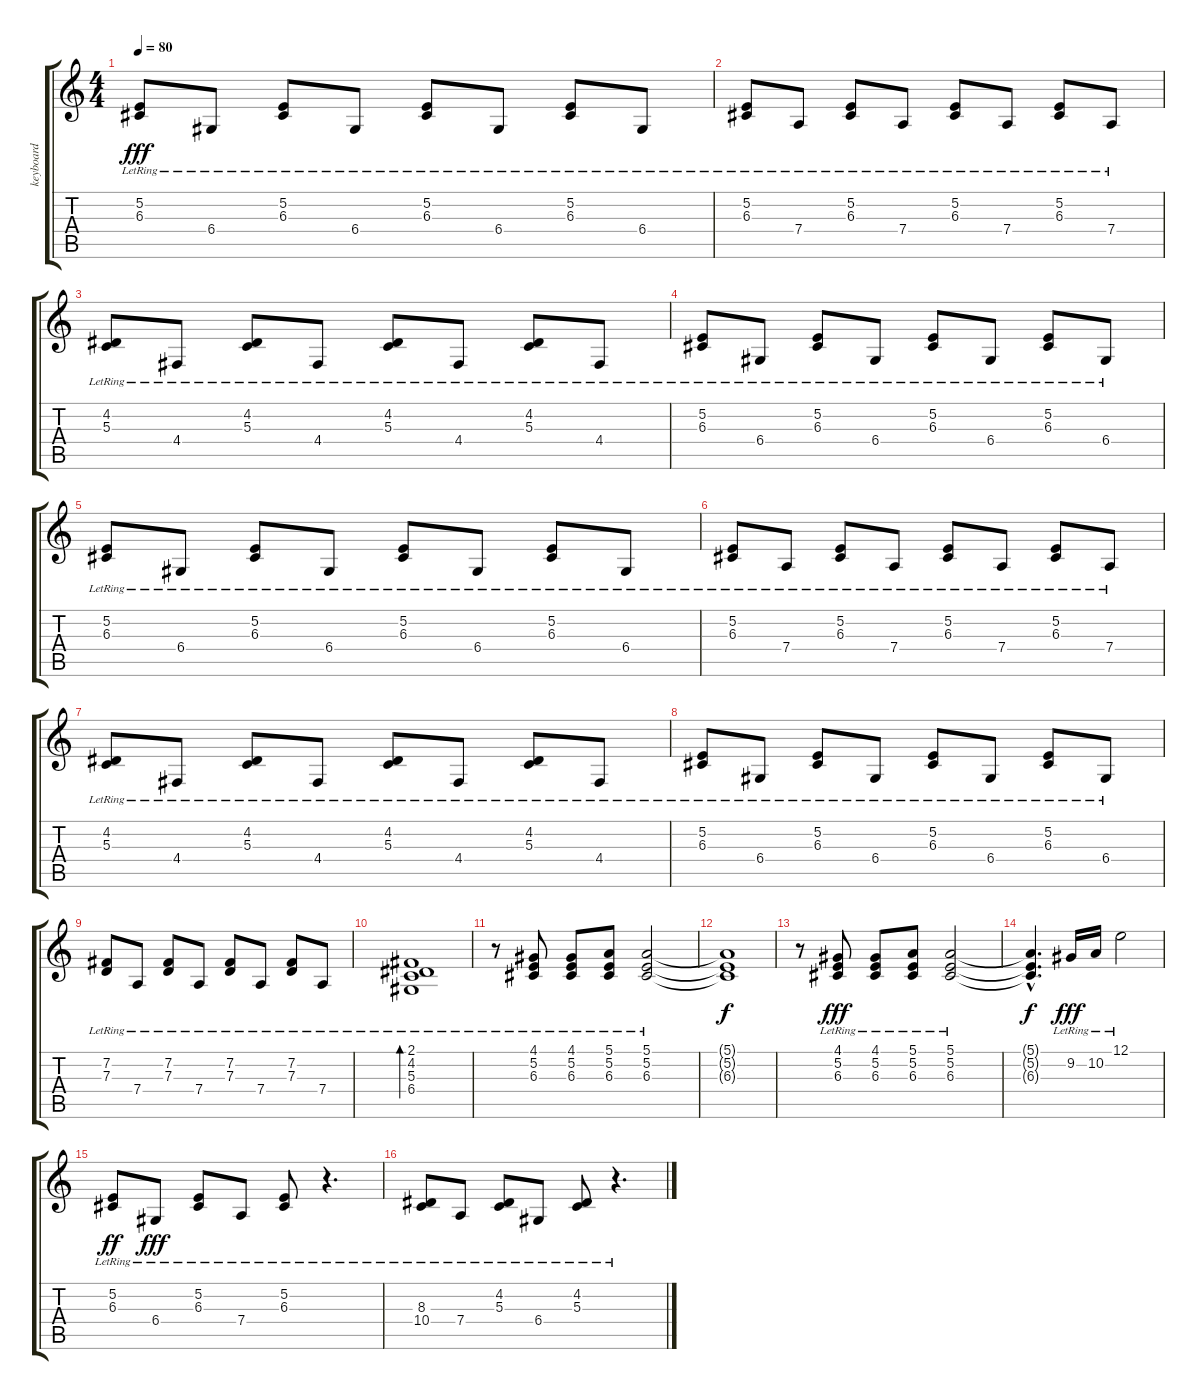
\track ("keyboard" "keyboard") {instrument brightacousticpiano}
\staff {score tabs}
\tuning (E4 B3 G3 D3 A2 E2) {hide}
\ts (4 4)
\tempo 80
\clef g2
\ks c
(5.2{lr} 6.3{lr}).8{dy fff volume 13} 6.4{lr}.8 (5.2{lr} 6.3{lr}).8 6.4{lr}.8 (5.2{lr} 6.3{lr}).8 6.4{lr}.8 (5.2{lr} 6.3{lr}).8 6.4{lr}.8 |
(5.2{lr} 6.3{lr}).8 7.4{lr}.8 (5.2{lr} 6.3{lr}).8 7.4{lr}.8 (5.2{lr} 6.3{lr}).8 7.4{lr}.8 (5.2{lr} 6.3{lr}).8 7.4{lr}.8 |
(4.2{lr} 5.3{lr}).8 4.4{lr}.8 (4.2{lr} 5.3{lr}).8 4.4{lr}.8 (4.2{lr} 5.3{lr}).8 4.4{lr}.8 (4.2{lr} 5.3{lr}).8 4.4{lr}.8 |
(5.2{lr} 6.3{lr}).8 6.4{lr}.8 (5.2{lr} 6.3{lr}).8 6.4{lr}.8 (5.2{lr} 6.3{lr}).8 6.4{lr}.8 (5.2{lr} 6.3{lr}).8 6.4{lr}.8 |
(5.2{lr} 6.3{lr}).8 6.4{lr}.8 (5.2{lr} 6.3{lr}).8 6.4{lr}.8 (5.2{lr} 6.3{lr}).8 6.4{lr}.8 (5.2{lr} 6.3{lr}).8 6.4{lr}.8 |
(5.2{lr} 6.3{lr}).8 7.4{lr}.8 (5.2{lr} 6.3{lr}).8 7.4{lr}.8 (5.2{lr} 6.3{lr}).8 7.4{lr}.8 (5.2{lr} 6.3{lr}).8 7.4{lr}.8 |
(4.2{lr} 5.3{lr}).8 4.4{lr}.8 (4.2{lr} 5.3{lr}).8 4.4{lr}.8 (4.2{lr} 5.3{lr}).8 4.4{lr}.8 (4.2{lr} 5.3{lr}).8 4.4{lr}.8 |
(5.2{lr} 6.3{lr}).8 6.4{lr}.8 (5.2{lr} 6.3{lr}).8 6.4{lr}.8 (5.2{lr} 6.3{lr}).8 6.4{lr}.8 (5.2{lr} 6.3{lr}).8 6.4{lr}.8 |
(7.2{lr} 7.3{lr}).8 7.4{lr}.8 (7.2{lr} 7.3{lr}).8 7.4{lr}.8 (7.2{lr} 7.3{lr}).8 7.4{lr}.8 (7.2{lr} 7.3{lr}).8 7.4{lr}.8 |
(2.1 4.2{lr} 5.3{lr} 6.4{lr}).1{bd 480} |
r.8 (4.1{lr} 5.2{lr} 6.3{lr}).8 (4.1{lr} 5.2{lr} 6.3{lr}).8 (5.1{lr} 5.2{lr} 6.3{lr}).8 (5.1{lr} 5.2{lr} 6.3{lr}).2 |
(5.1{t} 5.2{t} 6.3{t}).1{dy f} |
r.8 (4.1{lr} 5.2{lr} 6.3{lr}).8{dy fff} (4.1{lr} 5.2{lr} 6.3{lr}).8 (5.1{lr} 5.2{lr} 6.3{lr}).8 (5.1{lr} 5.2{lr} 6.3{lr}).2 |
(5.1{hac t} 5.2{hac t} 6.3{hac t}).4{d dy f} 9.2{lr}.16{dy fff} 10.2{lr}.16 12.1{lr}.2 |
(5.2{lr} 6.3{lr}).8{dy ff} 6.4{lr}.8{dy fff} (5.2{lr} 6.3{lr}).8 7.4{lr}.8 (5.2{lr} 6.3{lr}).8 r.4{d} |
(8.3{lr} 10.4{lr}).8 7.4{lr}.8 (4.2{lr} 5.3{lr}).8 6.4{lr}.8 (4.2{lr} 5.3{lr}).8 r.4{d}
